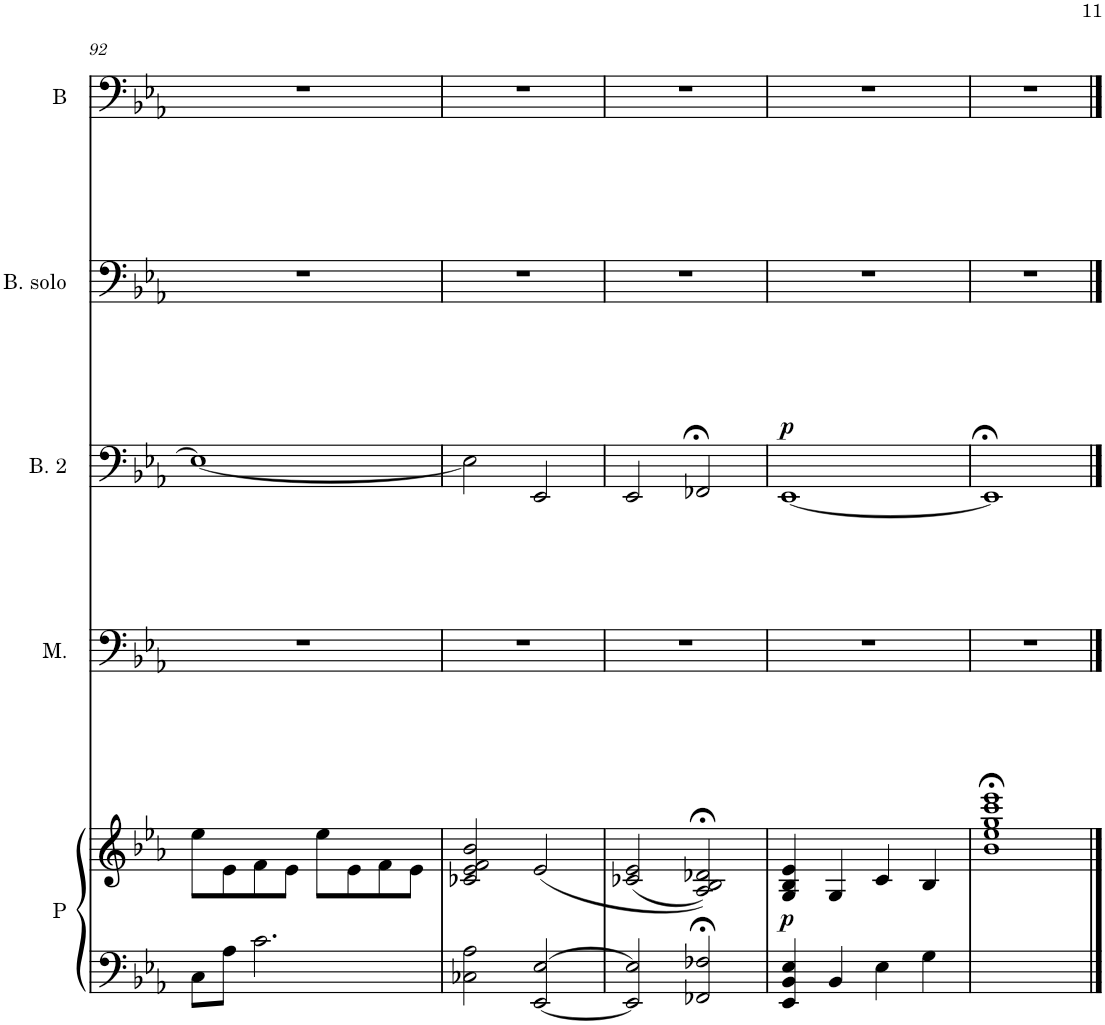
**kern	**kern	**dynam	**kern	**kern	**dynam	**kern	**kern
*part5	*part5	*part5	*part4	*part3	*part3	*part2	*part1
*staff6	*staff5	*staff5/6	*staff4	*staff3	*staff3	*staff2	*staff1
*I"Piano	*	*	*I"Men	*I"Bass 2	*	*I"Bass solo	*I"Bass
*I'P	*	*	*I'M.	*I'B. 2	*	*I'B. solo	*I'B
!!LO:PB:g=z
*clefF4	*clefG2	*	*clefF4	*clefF4	*	*clefF4	*clefF4
*k[b-e-a-]	*k[b-e-a-]	*	*k[b-e-a-]	*k[b-e-a-]	*	*k[b-e-a-]	*k[b-e-a-]
*M4/4	*M4/4	*	*M4/4	*M4/4	*	*M4/4	*M4/4
=92	=92	=92	=92	=92	=92	=92	=92
*	*^	*	*	*^	*	*	*
8C\L	1ryy	8ee-\L	.	1r	1ryy	1E-_	.	1r	1r
8A-\J	.	8e-\	.	.	.	.	.	.	.
2.c\	.	8f\	.	.	.	.	.	.	.
.	.	8e-\J	.	.	.	.	.	.	.
.	.	8ee-\L	.	.	.	.	.	.	.
.	.	8e-\	.	.	.	.	.	.	.
.	.	8f\	.	.	.	.	.	.	.
.	.	8e-\J	.	.	.	.	.	.	.
*	*	*	*	*	*v	*v	*	*	*
=93	=93	=93	=93	=93	=93	=93	=93	=93
2C-X\ 2A-\	1ryy	2c-X/ 2e-/ 2f/ 2b-/	.	1r	2E-\]	.	1r	1r
[<2EE-/ [>2E-/	.	(<2e-/	.	.	2EE-/	.	.	.
=94	=94	=94	=94	=94	=94	=94	=94	=94
2EE-/] 2E-/]	1ryy	(<2c-X/ 2e-/	.	1r	2EE-/	.	1r	1r
2FF-X/;< 2F-X/;<	.	2A-/;< 2B-/;< 2d-X/;<))	.	.	2FF-X/	.	.	.
=95	=95	=95	=95	=95	=95	=95	=95	=95
!	!	!	!LO:DY:b	!	!	!LO:DY:a	!	!
4EE-/ 4BB-/ 4E-/	1ryy	4G/ 4B-/ 4e-/	p	1r	[<1EE-	p	1r	1r
4BB-/	.	4G/	.	.	.	.	.	.
4E-\	.	4c/	.	.	.	.	.	.
4G\	.	4B-/	.	.	.	.	.	.
=96	=96	=96	=96	=96	=96	=96	=96	=96
1ryy	1ryy	1b-;< 1ee-;< 1gg;< 1ccc;< 1eee-;<	.	1r	1EE-]	.	1r	1r
*	*v	*v	*	*	*	*	*	*
==	==	==	==	==	==	==	==
*-	*-	*-	*-	*-	*-	*-	*-
